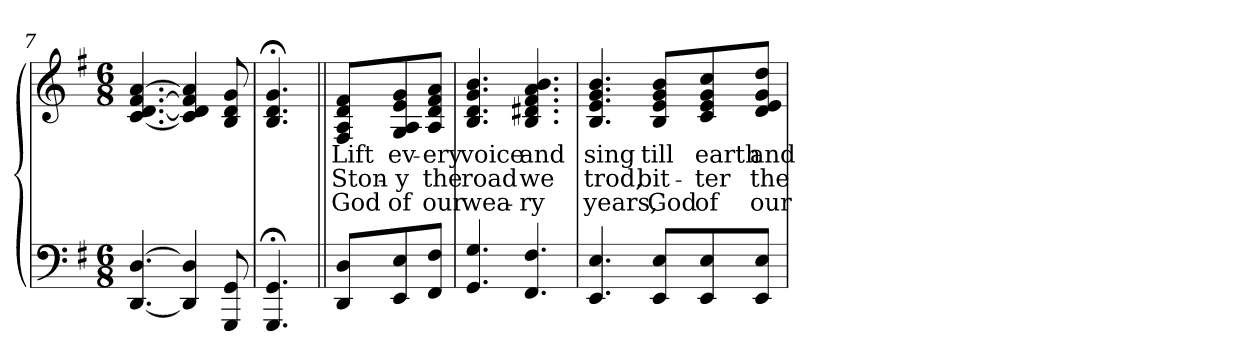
**kern	**kern	**text	**text	**text
*part2	*part1	*part1	*part1	*part1
*staff2	*staff1	*staff1	*staff1	*staff1
*clefF4	*clefG2	*	*	*
*k[f#]	*k[f#]	*	*	*
*M6/8	*M6/8	*	*	*
=7	=7	=7	=7	=7
[4.DD/ [4.D/	[4.c/ [4.d/ [4.f#/ [4.a/	.	.	.
4DD/] 4D/]	4c/] 4d/] 4f#/] 4a/]	.	.	.
8GGG/ 8GG/	8B/ 8d/ 8g/	.	.	.
=8	=8	=8	=8	=8
4.GGG/;< 4.GG/;<	4.B/;< 4.d/;< 4.g/;<	.	.	.
!!LO:LB:g=z
=9||	=9||	=9||	=9||	=9||
!	!	!LO:LY:b	!LO:LY:b	!LO:LY:b
8DD/ 8D/L	8F#/ 8A/ 8d/ 8f#/L	Lift	Ston-	God
!	!	!LO:LY:b	!LO:LY:b	!LO:LY:b
8EE/ 8E/	8G/ 8A/ 8e/ 8g/	ev-	-y	of
!	!	!LO:LY:b	!LO:LY:b	!LO:LY:b
8FF#/ 8F#/J	8A/ 8d/ 8f#/ 8a/J	-ery	the	our
=10	=10	=10	=10	=10
!	!	!LO:LY:b	!LO:LY:b	!LO:LY:b
4.GG/ 4.G/	4.B/ 4.d/ 4.g/ 4.b/	voice	road	wea-
!	!	!LO:LY:b	!LO:LY:b	!LO:LY:b
4.FF#/ 4.F#/	4.B/ 4.d#X/ 4.f#/ 4.a/ 4.b/	and	we	-ry
=11	=11	=11	=11	=11
!	!	!LO:LY:b	!LO:LY:b	!LO:LY:b
4.EE/ 4.E/	4.B/ 4.e/ 4.g/ 4.b/	sing	trod,	years,
!!LO:LB:g=z
=12-	=12-	=12-	=12-	=12-
!	!	!LO:LY:b	!LO:LY:b	!LO:LY:b
8EE/ 8E/L	8B/ 8e/ 8g/ 8b/L	till	bit-	God
!	!	!LO:LY:b	!LO:LY:b	!LO:LY:b
8EE/ 8E/	8c/ 8e/ 8g/ 8cc/	earth	-ter	of
!	!	!LO:LY:b	!LO:LY:b	!LO:LY:b
8EE/ 8E/J	8d/ 8e/ 8g/ 8dd/J	and	the	our
=	=	=	=	=
*-	*-	*-	*-	*-
